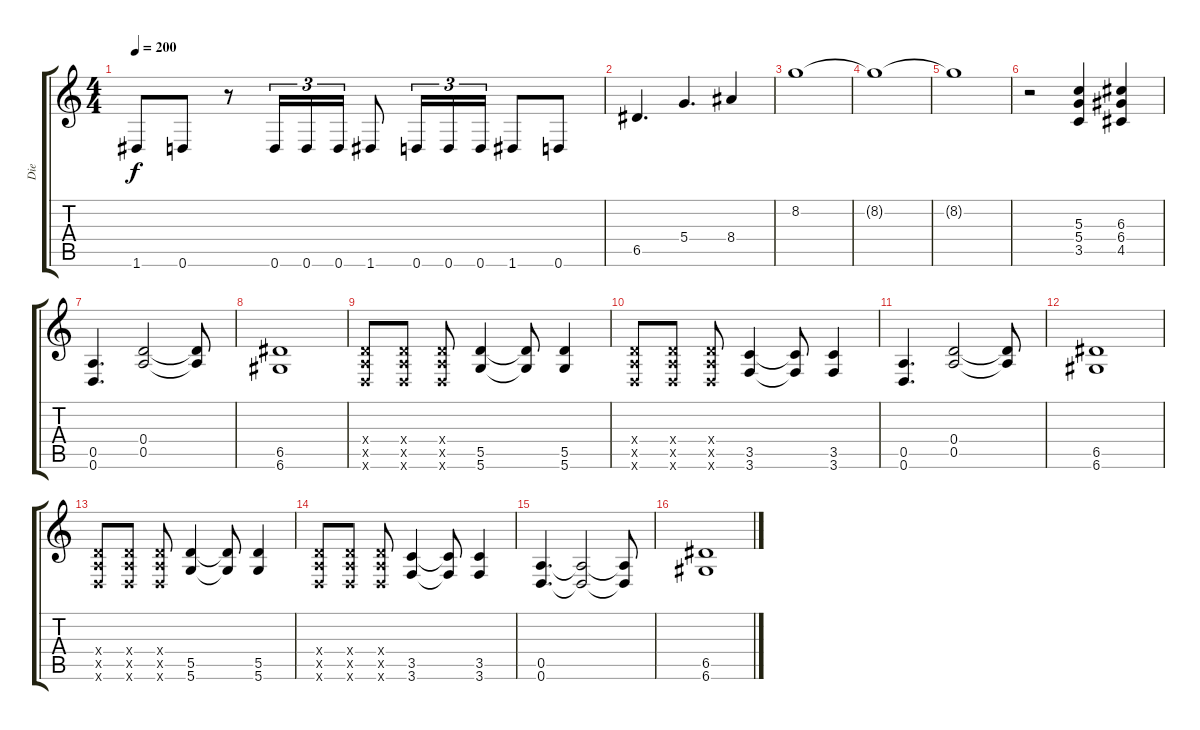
\track ("Die" "Die") {instrument distortionguitar}
\staff {score tabs}
\tuning (E4 B3 G3 D3 A2 D2) {hide}
\ts (4 4)
\tempo 200
\clef g2
\ks c
1.6.8{dy f} 0.6.8 r.8 0.6.16{tu (3 2)} 0.6.16{tu (3 2)} 0.6.16{tu (3 2)} 1.6.8 0.6.16{tu (3 2)} 0.6.16{tu (3 2)} 0.6.16{tu (3 2)} 1.6.8 0.6.8 |
6.5.4{d instrument electricguitarclean} 5.4.4{d} 8.4.4 |
8.2.1 |
8.2{t}.1 |
8.2{t}.1 |
r.2{instrument distortionguitar} (5.3 5.4 3.5).4 (6.3 6.4 4.5).4 |
(0.5 0.6).4{d} (0.4 0.5).2 (0.4{t} 0.5{t}).8 |
(6.5 6.6).1 |
(0.4{x} 0.5{x} 0.6{x}).8 (0.4{x} 0.5{x} 0.6{x}).8 (0.4{x} 0.5{x} 0.6{x}).8 (5.5 5.6).4 (5.5{t} 5.6{t}).8 (5.5 5.6).4 |
(0.4{x} 0.5{x} 0.6{x}).8 (0.4{x} 0.5{x} 0.6{x}).8 (0.4{x} 0.5{x} 0.6{x}).8 (3.5 3.6).4 (3.5{t} 3.6{t}).8 (3.5 3.6).4 |
(0.5 0.6).4{d} (0.4 0.5).2 (0.4{t} 0.5{t}).8 |
(6.5 6.6).1 |
(0.4{x} 0.5{x} 0.6{x}).8 (0.4{x} 0.5{x} 0.6{x}).8 (0.4{x} 0.5{x} 0.6{x}).8 (5.5 5.6).4 (5.5{t} 5.6{t}).8 (5.5 5.6).4 |
(0.4{x} 0.5{x} 0.6{x}).8 (0.4{x} 0.5{x} 0.6{x}).8 (0.4{x} 0.5{x} 0.6{x}).8 (3.5 3.6).4 (3.5{t} 3.6{t}).8 (3.5 3.6).4 |
(0.5 0.6).4{d} (0.5{t} 0.6{t}).2 (0.5{t} 0.6{t}).8 |
(6.5 6.6).1
